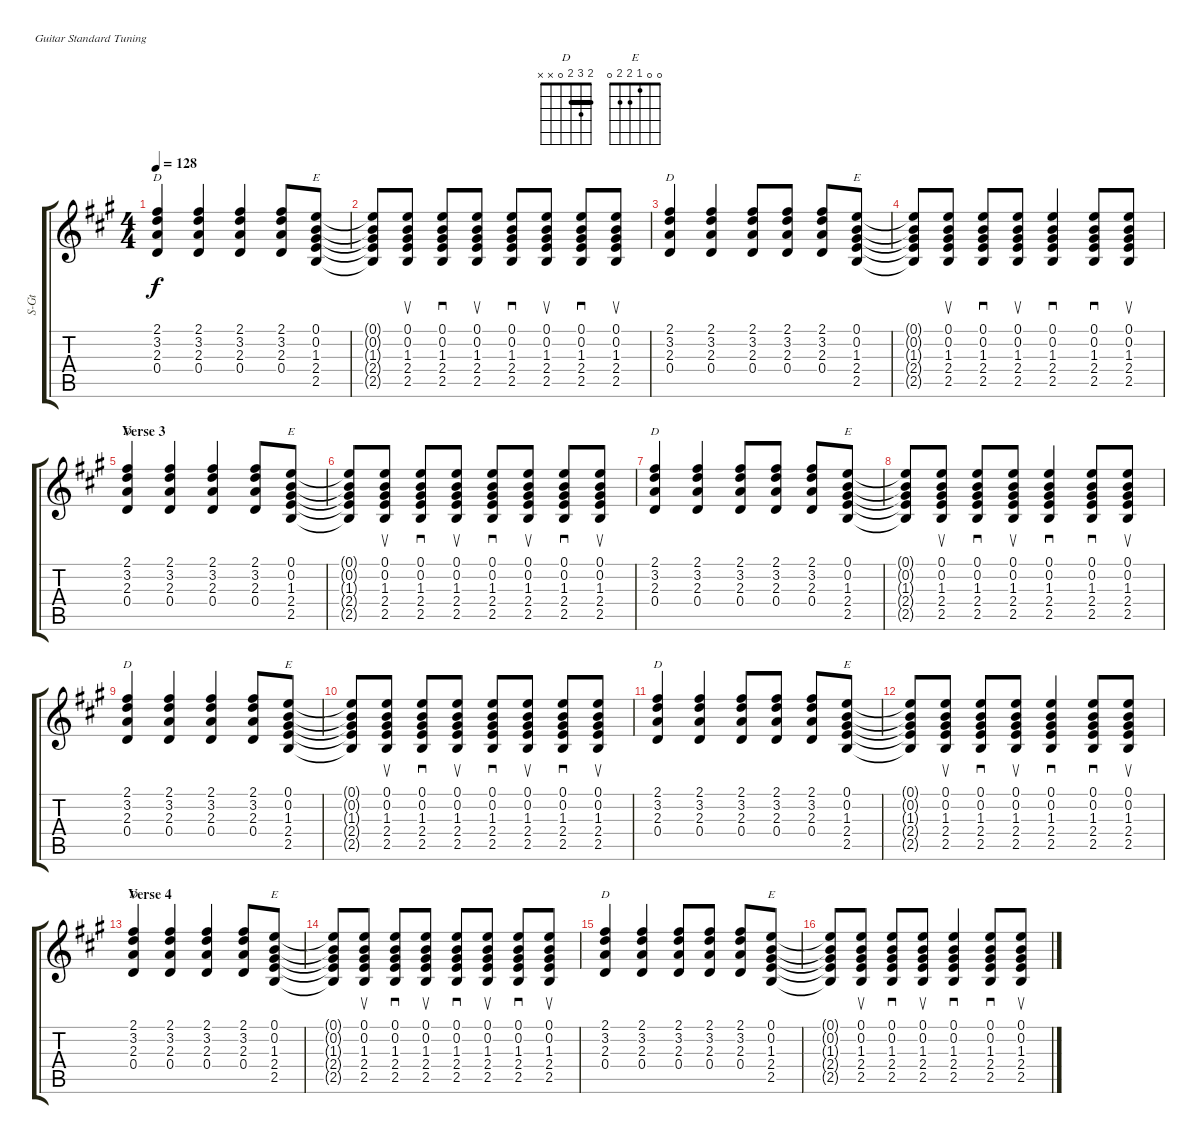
\defaultSystemsLayout 4
\bracketExtendMode groupsimilarinstruments
\otherSystemsTrackNameOrientation horizontal
\track ("Steel Guitar" "S-Gt") {defaultSystemsLayout 4 instrument acousticguitarsteel}
\staff {score tabs}
\tuning (E4 B3 G3 D3 A2 E2)
\chord ("D" 2 3 2 0 x x) {showfingering false barre 2}
\chord ("E" 0 0 1 2 2 0) {showfingering false}
\ts (4 4)
\tempo 128
\clef g2
\ks a
(2.1 3.2 2.3 0.4).4{ch "D" dy f} (2.1 3.2 2.3 0.4).4 (2.1 3.2 2.3 0.4).4 (2.1 3.2 2.3 0.4).8 (0.1 0.2 1.3 2.4 2.5).8{ch "E"} |
(2.5{t} 2.4{t} 1.3{t} 0.2{t} 0.1{t}).8 (0.1 0.2 1.3 2.4 2.5).8{su} (0.1 0.2 1.3 2.4 2.5).8{sd} (0.1 0.2 1.3 2.4 2.5).8{su} (0.1 0.2 1.3 2.4 2.5).8{sd} (0.1 0.2 1.3 2.4 2.5).8{su} (0.1 0.2 1.3 2.4 2.5).8{sd} (0.1 0.2 1.3 2.4 2.5).8{su} |
(2.1 3.2 2.3 0.4).4{ch "D"} (2.1 3.2 2.3 0.4).4 (2.1 3.2 2.3 0.4).8 (2.1 3.2 2.3 0.4).8 (2.1 3.2 2.3 0.4).8 (0.1 0.2 1.3 2.4 2.5).8{ch "E"} |
(2.5{t} 2.4{t} 1.3{t} 0.2{t} 0.1{t}).8 (0.1 0.2 1.3 2.4 2.5).8{su} (0.1 0.2 1.3 2.4 2.5).8{sd} (0.1 0.2 1.3 2.4 2.5).8{su} (0.1 0.2 1.3 2.4 2.5).4{sd} (0.1 0.2 1.3 2.4 2.5).8{sd} (0.1 0.2 1.3 2.4 2.5).8{su} |
\section ("" "Verse 3")
(2.1 3.2 2.3 0.4).4{ch "D"} (2.1 3.2 2.3 0.4).4 (2.1 3.2 2.3 0.4).4 (2.1 3.2 2.3 0.4).8 (0.1 0.2 1.3 2.4 2.5).8{ch "E"} |
(2.5{t} 2.4{t} 1.3{t} 0.2{t} 0.1{t}).8 (0.1 0.2 1.3 2.4 2.5).8{su} (0.1 0.2 1.3 2.4 2.5).8{sd} (0.1 0.2 1.3 2.4 2.5).8{su} (0.1 0.2 1.3 2.4 2.5).8{sd} (0.1 0.2 1.3 2.4 2.5).8{su} (0.1 0.2 1.3 2.4 2.5).8{sd} (0.1 0.2 1.3 2.4 2.5).8{su} |
(2.1 3.2 2.3 0.4).4{ch "D"} (2.1 3.2 2.3 0.4).4 (2.1 3.2 2.3 0.4).8 (2.1 3.2 2.3 0.4).8 (2.1 3.2 2.3 0.4).8 (0.1 0.2 1.3 2.4 2.5).8{ch "E"} |
(2.5{t} 2.4{t} 1.3{t} 0.2{t} 0.1{t}).8 (0.1 0.2 1.3 2.4 2.5).8{su} (0.1 0.2 1.3 2.4 2.5).8{sd} (0.1 0.2 1.3 2.4 2.5).8{su} (0.1 0.2 1.3 2.4 2.5).4{sd} (0.1 0.2 1.3 2.4 2.5).8{sd} (0.1 0.2 1.3 2.4 2.5).8{su} |
(2.1 3.2 2.3 0.4).4{ch "D"} (2.1 3.2 2.3 0.4).4 (2.1 3.2 2.3 0.4).4 (2.1 3.2 2.3 0.4).8 (0.1 0.2 1.3 2.4 2.5).8{ch "E"} |
(2.5{t} 2.4{t} 1.3{t} 0.2{t} 0.1{t}).8 (0.1 0.2 1.3 2.4 2.5).8{su} (0.1 0.2 1.3 2.4 2.5).8{sd} (0.1 0.2 1.3 2.4 2.5).8{su} (0.1 0.2 1.3 2.4 2.5).8{sd} (0.1 0.2 1.3 2.4 2.5).8{su} (0.1 0.2 1.3 2.4 2.5).8{sd} (0.1 0.2 1.3 2.4 2.5).8{su} |
(2.1 3.2 2.3 0.4).4{ch "D"} (2.1 3.2 2.3 0.4).4 (2.1 3.2 2.3 0.4).8 (2.1 3.2 2.3 0.4).8 (2.1 3.2 2.3 0.4).8 (0.1 0.2 1.3 2.4 2.5).8{ch "E"} |
(2.5{t} 2.4{t} 1.3{t} 0.2{t} 0.1{t}).8 (0.1 0.2 1.3 2.4 2.5).8{su} (0.1 0.2 1.3 2.4 2.5).8{sd} (0.1 0.2 1.3 2.4 2.5).8{su} (0.1 0.2 1.3 2.4 2.5).4{sd} (0.1 0.2 1.3 2.4 2.5).8{sd} (0.1 0.2 1.3 2.4 2.5).8{su} |
\section ("" "Verse 4")
(2.1 3.2 2.3 0.4).4{ch "D"} (2.1 3.2 2.3 0.4).4 (2.1 3.2 2.3 0.4).4 (2.1 3.2 2.3 0.4).8 (0.1 0.2 1.3 2.4 2.5).8{ch "E"} |
(2.5{t} 2.4{t} 1.3{t} 0.2{t} 0.1{t}).8 (0.1 0.2 1.3 2.4 2.5).8{su} (0.1 0.2 1.3 2.4 2.5).8{sd} (0.1 0.2 1.3 2.4 2.5).8{su} (0.1 0.2 1.3 2.4 2.5).8{sd} (0.1 0.2 1.3 2.4 2.5).8{su} (0.1 0.2 1.3 2.4 2.5).8{sd} (0.1 0.2 1.3 2.4 2.5).8{su} |
(2.1 3.2 2.3 0.4).4{ch "D"} (2.1 3.2 2.3 0.4).4 (2.1 3.2 2.3 0.4).8 (2.1 3.2 2.3 0.4).8 (2.1 3.2 2.3 0.4).8 (0.1 0.2 1.3 2.4 2.5).8{ch "E"} |
(2.5{t} 2.4{t} 1.3{t} 0.2{t} 0.1{t}).8 (0.1 0.2 1.3 2.4 2.5).8{su} (0.1 0.2 1.3 2.4 2.5).8{sd} (0.1 0.2 1.3 2.4 2.5).8{su} (0.1 0.2 1.3 2.4 2.5).4{sd} (0.1 0.2 1.3 2.4 2.5).8{sd} (0.1 0.2 1.3 2.4 2.5).8{su}
